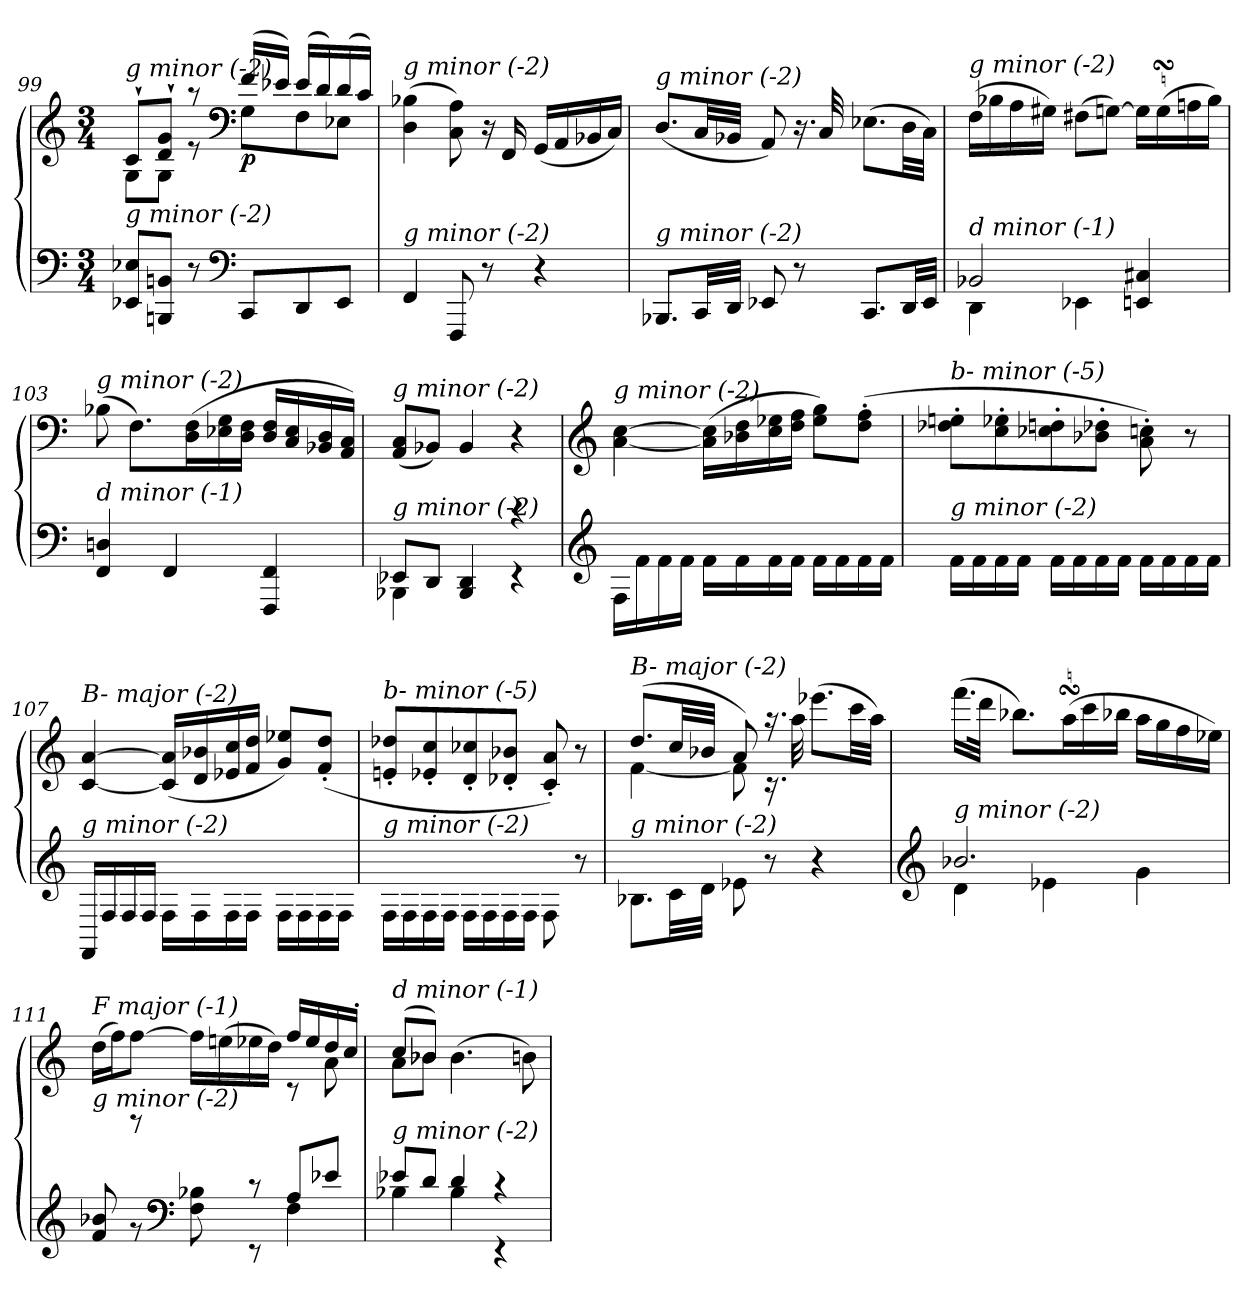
**kern	**kern	**dynam
*part1	*part1	*part1
*staff2	*staff1	*staff1/2
!!LO:LB:g=z
*clefF4	*clefG2	*
*k[]	*k[]	*
*C:	*C:	*
*M3/4	*M3/4	*
=99	=99	=99
*	*^	*
!	!LO:TX:i:t=g minor (-2)	!	!
!LO:TX:i:t=g minor (-2)	!	!	!
8EE-X/ 8E-X/L	8c`>/L	8G\L	.
8BBBn/ 8BBn/J	8d/`> 8g/`>J	8G\J	.
8r	8raa	8r	.
*clefF4	*clefF4	*	*
!	!	!	!LO:DY:b
8CC/L	(>16f/LL	8G\L	p
.	16e-X/JJ)	.	.
8DD/	(>16e-/LL	8F\	.
.	16d/)	.	.
8EE-/J	(>16d/	8E-X\J	.
.	16c/JJ)	.	.
*	*v	*v	*
!!LO:LB:g=z
=100	=100	=100
!	!LO:TX:i:t=g minor (-2)	!
!LO:TX:i:t=g minor (-2)	!	!
4FF/	(>4D\ 4B-X\	.
8FFF/	8C\ 8A\)	.
8r	16r	.
.	16FF/	.
4r	(<16GG/LL	.
.	16AA/	.
.	16BB-X/	.
.	16C/JJ)	.
=101	=101	=101
!	!LO:TX:i:t=g minor (-2)	!
!LO:TX:i:t=g minor (-2)	!	!
8.BBB-X/L	(<8.D/L	.
32CC/LL	32C/LL	.
32DD/JJJ	32BB-X/JJJ	.
8EE-X/	8AA/)	.
8r	16.r	.
.	32C/	.
8.CC/L	(>8.E-X\L	.
32DD/LL	32D\LL	.
32EE-/JJJ	32C\JJJ)	.
=102	=102	=102
*^	*^	*
!	!	!LO:TX:i:t=g minor (-2)	!	!
!LO:TX:i:t=d minor (-1)	!	!	!	!
2BB-X/	4DD\	(>16F\LL	2ryy	.
.	.	16B-X\	.	.
.	.	16A\	.	.
.	.	16G#Xi\JJ)	.	.
.	4EE-X\	(>8F#X\L	.	.
.	.	[8G\J)	.	.
4EEn/ 4C#Xj/	4ryy	16G\LL]	4ryy	.
.	.	(>16GsSSS\	.	.
.	.	16An\	.	.
.	.	16B-\JJ)	.	.
*v	*v	*	*	*
*	*v	*v	*
=103	=103	=103
!	!LO:TX:i:t=g minor (-2)	!
!LO:TX:i:t=d minor (-1)	!	!
4FF/ 4DnZ/	(>8B-X\	.
.	8.F\L)	.
4FF/	.	.
.	(>16D\ 16F\L	.
.	16E-X\ 16G\	.
.	16D\ 16F\JJ	.
4FFF/ 4FF/	16D/ 16F/LL	.
.	16C/ 16E-/	.
.	16BB-X/ 16D/	.
.	16AA/ 16C/JJ)	.
!!LO:LB:g=z
=104	=104	=104
*^	*	*
!	!	!LO:TX:i:t=g minor (-2)	!
!LO:TX:i:t=g minor (-2)	!	!	!
8EE-X/L	4BBB-X\	(>8AA/ 8C/L	.
8DD/J	.	8BB-X/J)	.
4BBB-/ 4DD/	4ryy	4BB-/	.
4rc	4rEE	4r	.
*v	*v	*	*
!!LO:PB:g=z
=105	=105	=105
*clefG2	*clefG2	*
*^	*	*
!	!	!LO:TX:i:t=g minor (-2)	!
!LO:TX:i:t=g minor (-2)	!	!	!
*v	*v	*	*
16F\LL	[4a\ [4cc\	.
16f\	.	.
16f\	.	.
16f\JJ	.	.
16f\LL	(>16a\] 16cc\]LL	.
16f\	16b-X\ 16dd\	.
16f\	16cc\ 16ee-X\	.
16f\JJ	16dd\ 16ff\JJ	.
16f\LL	8ee-\ 8gg\L)	.
16f\	.	.
16f\	(>8dd\'> 8ff\'>J	.
16f\JJ	.	.
=106	=106	=106
!	!LO:TX:i:t=b- minor (-5)	!
!LO:TX:i:t=g minor (-2)	!	!
16f\LL	8dd-X\'> 8een\'>L	.
16f\	.	.
16f\	8cc\'> 8ee-X\'>	.
16f\JJ	.	.
16f\LL	8cc-Xj\'> 8ddn\'>	.
16f\	.	.
16f\	8b-X\'> 8dd-X\'>J	.
16f\JJ	.	.
16f\LL	8a\'> 8cc\'>)	.
16f\	.	.
16f\	8r	.
16f\JJ	.	.
=107	=107	=107
!	!LO:TX:i:t=B- major (-2)	!
!LO:TX:i:t=g minor (-2)	!	!
16FF/LL	[4c/ [4a/	.
16F/	.	.
16F/	.	.
16F/JJ	.	.
16F\LL	(<16c/] 16a/]LL	.
16F\	16d/ 16b-X/	.
16F\	16e-X/ 16cc/	.
16F\JJ	16f/ 16dd/JJ	.
16F\LL	8g/ 8ee-X/L)	.
16F\	.	.
16F\	(<8f/'< 8dd/'<J	.
16F\JJ	.	.
!!LO:PB:g=z
=108	=108	=108
!	!LO:TX:i:t=b- minor (-5)	!
!LO:TX:i:t=g minor (-2)	!	!
16F\LL	8en/'< 8dd-X/'<L	.
16F\	.	.
16F\	8e-X/'< 8cc/'<	.
16F\JJ	.	.
16F\LL	8d/'< 8cc-Xj/'<	.
16F\	.	.
16F\	8d-X/'< 8b-X/'<J	.
16F\JJ	.	.
8F\	8c/'< 8a/'<)	.
8r	8r	.
=109	=109	=109
*^	*^	*
!	!	!LO:TX:i:t=B- major (-2)	!	!
!LO:TX:i:t=g minor (-2)	!	!	!	!
4...ryy	8.B-X\L	(>8.dd/L	[<4f\	.
.	32c\LL	32cc/LL	.	.
.	32d\JJJ	32b-X/JJJ	.	.
.	8e-X\	8a/)	8f\]	.
.	8r	16.raa	16.rc	.
4ryy	.	32aa\	4ryy	.
.	4r	(>8.eee-X\L	.	.
.	.	32ccc\LL	.	.
32ryy	.	32aa\JJJ)	32ryy	.
*	*	*v	*v	*
!!LO:LB:g=z
=110	=110	=110	=110
*clefG2	*	*	*
*	*	*^	*
!	!	!LO:TX:i:t=B- major (-2)	!	!
!LO:TX:i:t=g minor (-2)	!	!	!	!
*	*	*v	*v	*
2.b-X/	4d\	(>16.fff\LL	.
.	.	32ddd\JJk	.
.	.	8.bb-X\L)	.
.	4e-X\	.	.
.	.	(>16aasSSS\L	.
.	.	16ccc\	.
.	.	16bb-\JJ	.
.	4g\	16aa\LL	.
.	.	16gg\	.
.	.	16ff\	.
.	.	16ee-X\JJ)	.
=111	=111	=111	=111
*	*	*^	*
!	!	!LO:TX:i:t=F major (-1)	!	!
!LO:TX:i:t=g minor (-2)	!	!	!	!
8f/ 8b-X/	8ryy	(<16dd\LL	2ryy	.
.	.	16ff\J)	.	.
8rffff	8r	[<8ff\J	.	.
*clefF4	*	*	*	*
8F\ 8B-X\	8ryy	16ff\LL]	.	.
.	.	(>16een\	.	.
8rc	8rEE	16ee-X\	.	.
.	.	16dd\JJ)	.	.
8A/L	4F\	16ff/LL	8rc	.
.	.	16ee-/	.	.
8e-X/J	.	16dd/	8a\	.
.	.	16cc'>/JJ	.	.
=112	=112	=112	=112	=112
*	*^	*	*	*
!	!	!	!LO:TX:i:t=d minor (-1)	!	!
!LO:TX:i:t=g minor (-2)	!	!	!	!	!
4ryy	8e-X/L	4B-X\	(>8cc/L	8a\L	.
.	8d/J	.	8b-X/J)	8b-\J	.
2ryy	4d/	4B-\	(>4.b-\	2ryy	.
.	4rc	4rEE	.	.	.
.	.	.	8bn\)	.	.
*v	*v	*v	*	*	*
*	*v	*v	*
=	=	=
*-	*-	*-
